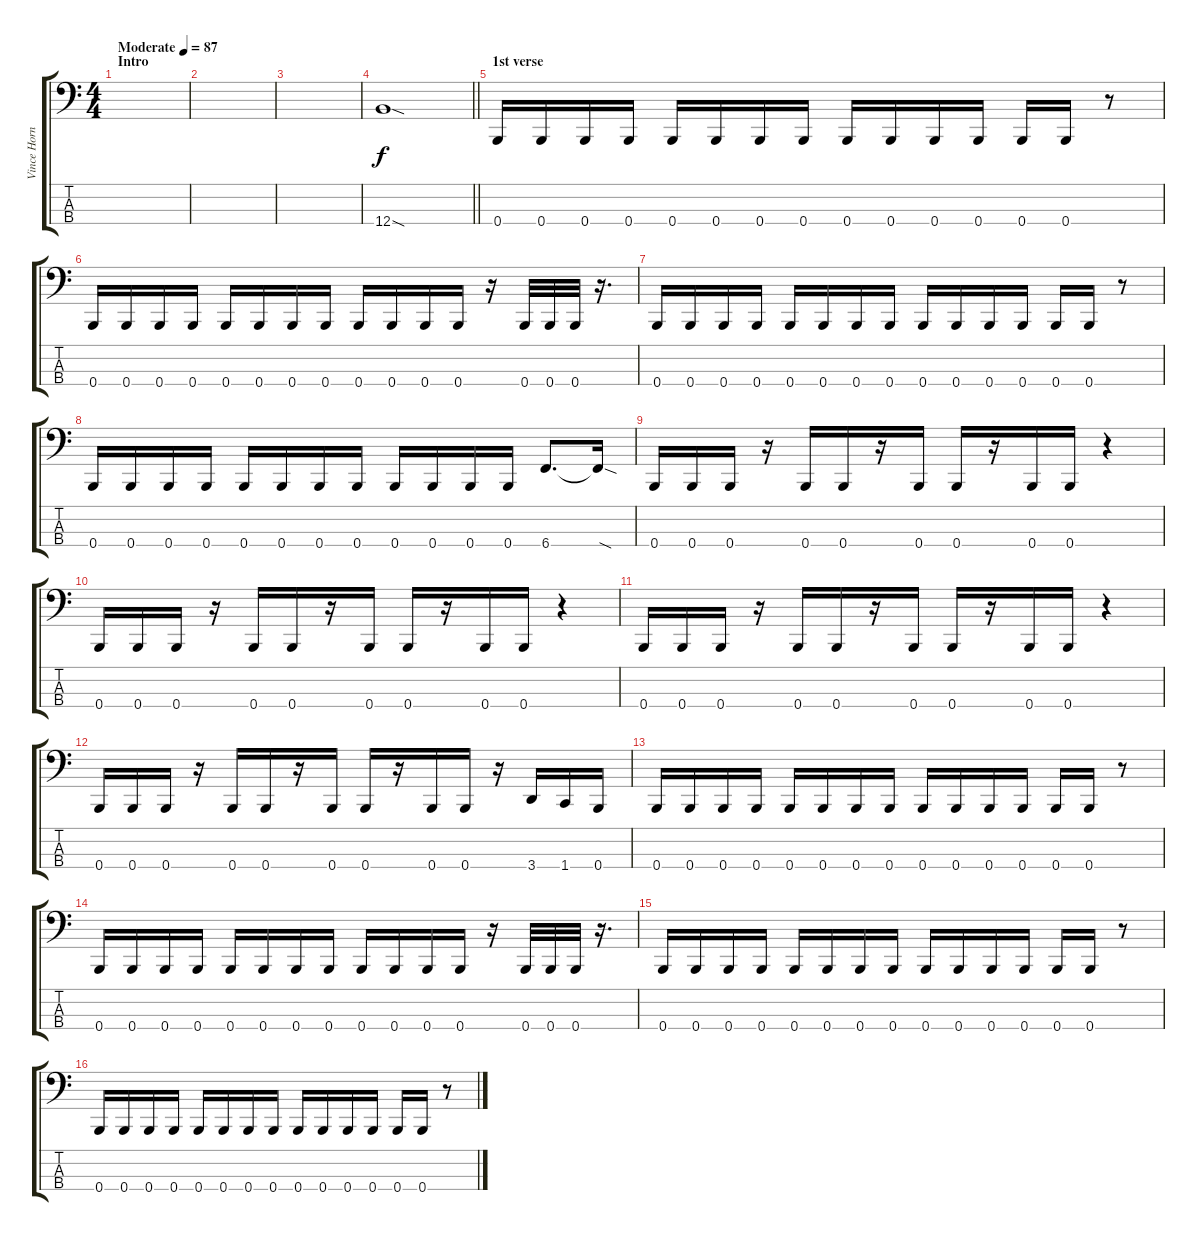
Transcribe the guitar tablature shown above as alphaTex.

\track ("Vince Hornsby" "Vince Horn") {instrument electricbasspick}
\staff {score tabs}
\tuning (E2 B1 Gb1 B0) {hide}
\ts (4 4)
\section ("" "Intro")
\tempo (87 "Moderate")
\clef f4
\ks c
|
|
|
\barLineRight lightlight
12.4{sod}.1 |
\section ("" "1st verse")
0.4.16 0.4.16 0.4.16 0.4.16 0.4.16 0.4.16 0.4.16 0.4.16 0.4.16 0.4.16 0.4.16 0.4.16 0.4.16 0.4.16 r.8 |
0.4.16 0.4.16 0.4.16 0.4.16 0.4.16 0.4.16 0.4.16 0.4.16 0.4.16 0.4.16 0.4.16 0.4.16 r.16 0.4.32 0.4.32 0.4.32 r.16{d} |
0.4.16 0.4.16 0.4.16 0.4.16 0.4.16 0.4.16 0.4.16 0.4.16 0.4.16 0.4.16 0.4.16 0.4.16 0.4.16 0.4.16 r.8 |
0.4.16 0.4.16 0.4.16 0.4.16 0.4.16 0.4.16 0.4.16 0.4.16 0.4.16 0.4.16 0.4.16 0.4.16 6.4.8{d} 6.4{sod t}.16 |
0.4.16 0.4.16 0.4.16 r.16 0.4.16 0.4.16 r.16 0.4.16 0.4.16 r.16 0.4.16 0.4.16 r.4 |
0.4.16 0.4.16 0.4.16 r.16 0.4.16 0.4.16 r.16 0.4.16 0.4.16 r.16 0.4.16 0.4.16 r.4 |
0.4.16 0.4.16 0.4.16 r.16 0.4.16 0.4.16 r.16 0.4.16 0.4.16 r.16 0.4.16 0.4.16 r.4 |
0.4.16 0.4.16 0.4.16 r.16 0.4.16 0.4.16 r.16 0.4.16 0.4.16 r.16 0.4.16 0.4.16 r.16 3.4.16 1.4.16 0.4.16 |
0.4.16 0.4.16 0.4.16 0.4.16 0.4.16 0.4.16 0.4.16 0.4.16 0.4.16 0.4.16 0.4.16 0.4.16 0.4.16 0.4.16 r.8 |
0.4.16 0.4.16 0.4.16 0.4.16 0.4.16 0.4.16 0.4.16 0.4.16 0.4.16 0.4.16 0.4.16 0.4.16 r.16 0.4.32 0.4.32 0.4.32 r.16{d} |
0.4.16 0.4.16 0.4.16 0.4.16 0.4.16 0.4.16 0.4.16 0.4.16 0.4.16 0.4.16 0.4.16 0.4.16 0.4.16 0.4.16 r.8 |
0.4.16 0.4.16 0.4.16 0.4.16 0.4.16 0.4.16 0.4.16 0.4.16 0.4.16 0.4.16 0.4.16 0.4.16 0.4.16 0.4.16 r.8
